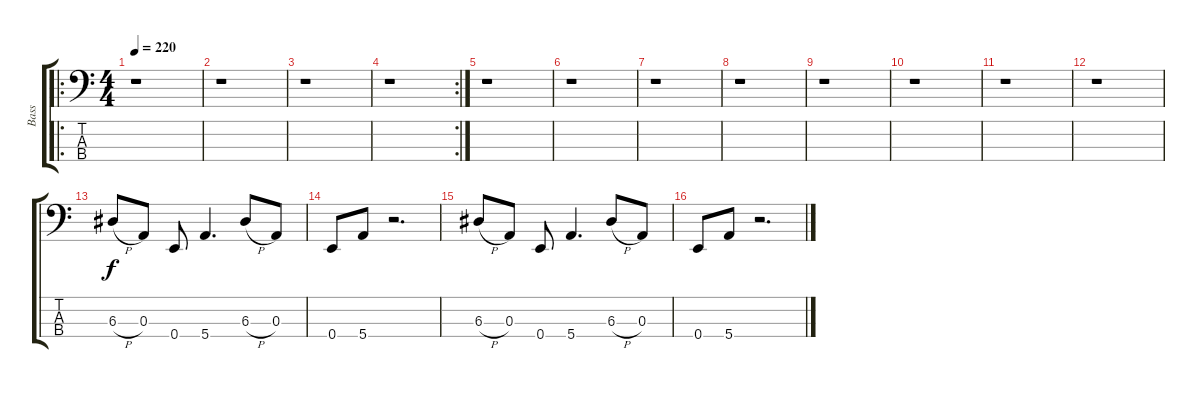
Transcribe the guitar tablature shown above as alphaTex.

\track ("Bass" "Bass") {instrument electricbasspick}
\staff {score tabs}
\tuning (G2 D2 A1 E1) {hide}
\ro
\ts (4 4)
\tempo 220
\clef f4
\ks c
r.1{dy f instrument electricbasspick} |
r.1 |
r.1 |
\rc 2
r.1 |
r.1 |
r.1 |
r.1 |
r.1 |
r.1 |
r.1 |
r.1 |
r.1 |
6.3{h}.8 0.3.8 0.4.8 5.4.4{d} 6.3{h}.8 0.3.8 |
0.4.8 5.4.8 r.2{d} |
6.3{h}.8 0.3.8 0.4.8 5.4.4{d} 6.3{h}.8 0.3.8 |
0.4.8 5.4.8 r.2{d}
